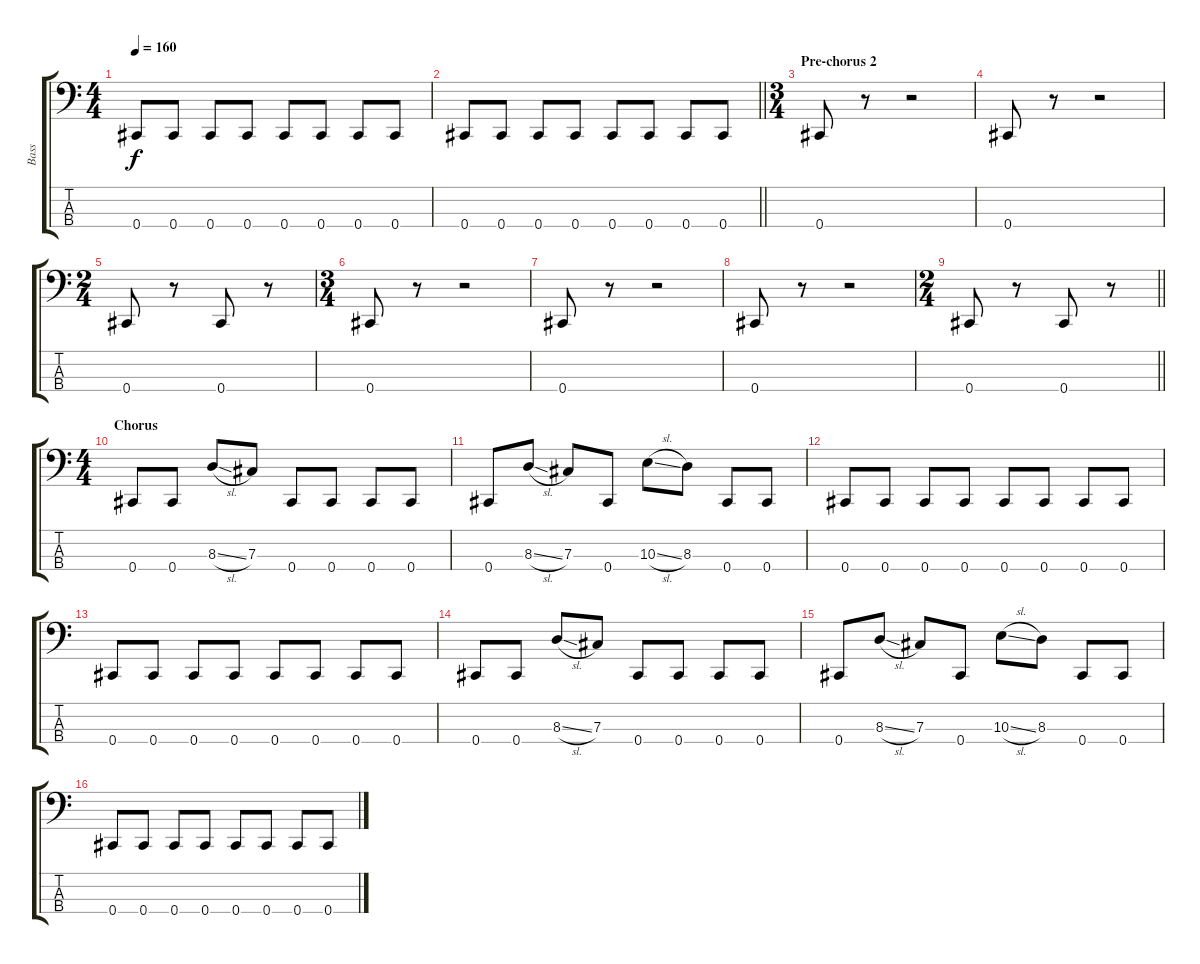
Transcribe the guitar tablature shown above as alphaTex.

\track ("Bass" "Bass") {instrument electricbasspick}
\staff {score tabs}
\tuning (E2 B1 Gb1 Db1) {hide}
\ts (4 4)
\tempo 160
\clef f4
\ks c
0.4.8{dy f} 0.4.8 0.4.8 0.4.8 0.4.8 0.4.8 0.4.8 0.4.8 |
\barLineRight lightlight
0.4.8 0.4.8 0.4.8 0.4.8 0.4.8 0.4.8 0.4.8 0.4.8 |
\ts (3 4)
\section ("" "Pre-chorus 2")
0.4.8 r.8 r.2 |
0.4.8 r.8 r.2 |
\ts (2 4)
0.4.8 r.8 0.4.8 r.8 |
\ts (3 4)
0.4.8 r.8 r.2 |
0.4.8 r.8 r.2 |
0.4.8 r.8 r.2 |
\ts (2 4)
\barLineRight lightlight
0.4.8 r.8 0.4.8 r.8 |
\ts (4 4)
\section ("" "Chorus")
0.4.8 0.4.8 8.3{sl}.8 7.3.8 0.4.8 0.4.8 0.4.8 0.4.8 |
0.4.8 8.3{sl}.8 7.3.8 0.4.8 10.3{sl}.8 8.3.8 0.4.8 0.4.8 |
0.4.8 0.4.8 0.4.8 0.4.8 0.4.8 0.4.8 0.4.8 0.4.8 |
0.4.8 0.4.8 0.4.8 0.4.8 0.4.8 0.4.8 0.4.8 0.4.8 |
0.4.8 0.4.8 8.3{sl}.8 7.3.8 0.4.8 0.4.8 0.4.8 0.4.8 |
0.4.8 8.3{sl}.8 7.3.8 0.4.8 10.3{sl}.8 8.3.8 0.4.8 0.4.8 |
0.4.8 0.4.8 0.4.8 0.4.8 0.4.8 0.4.8 0.4.8 0.4.8
